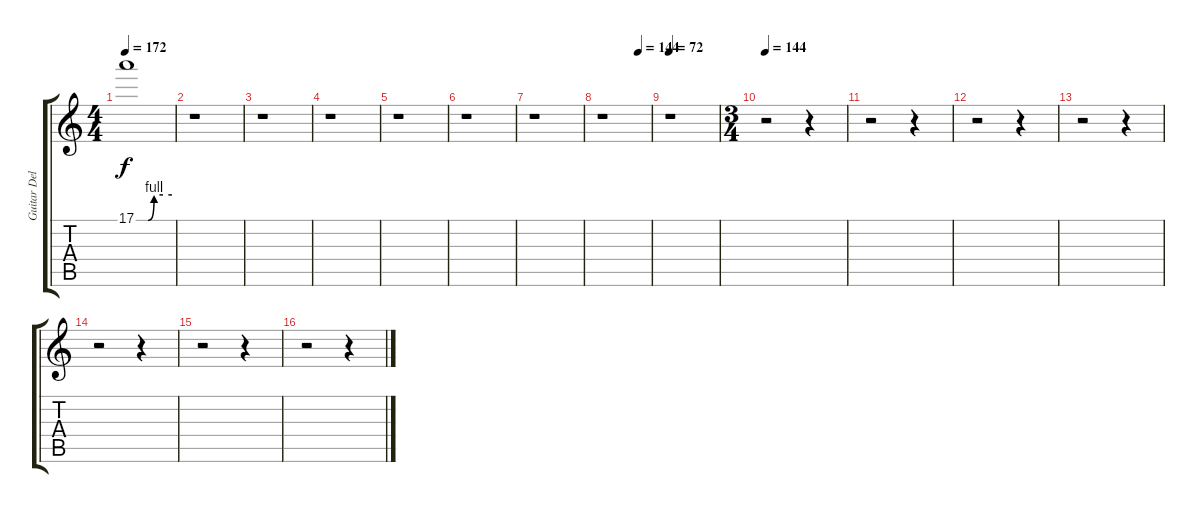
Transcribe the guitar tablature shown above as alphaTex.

\track ("Guitar Delay Right" "Guitar Del") {instrument distortionguitar}
\staff {score tabs}
\tuning (E4 B3 G3 D3 A2 E2) {hide}
\ts (4 4)
\tempo 172
\clef g2
\ks c
17.1{be (custom 0 0 20 0 30 4 45 4 60 4)}.1{dy f} |
\section ("" "")
r.1 |
r.1 |
r.1 |
r.1 |
r.1 |
r.1 |
\tempo (144 0.75)
r.1 |
\tempo 72
r.1 |
\ts (3 4)
\section ("" "")
\tempo 144
r.2 r.4 |
r.2 r.4 |
r.2 r.4 |
r.2 r.4 |
r.2 r.4 |
r.2 r.4 |
r.2 r.4
